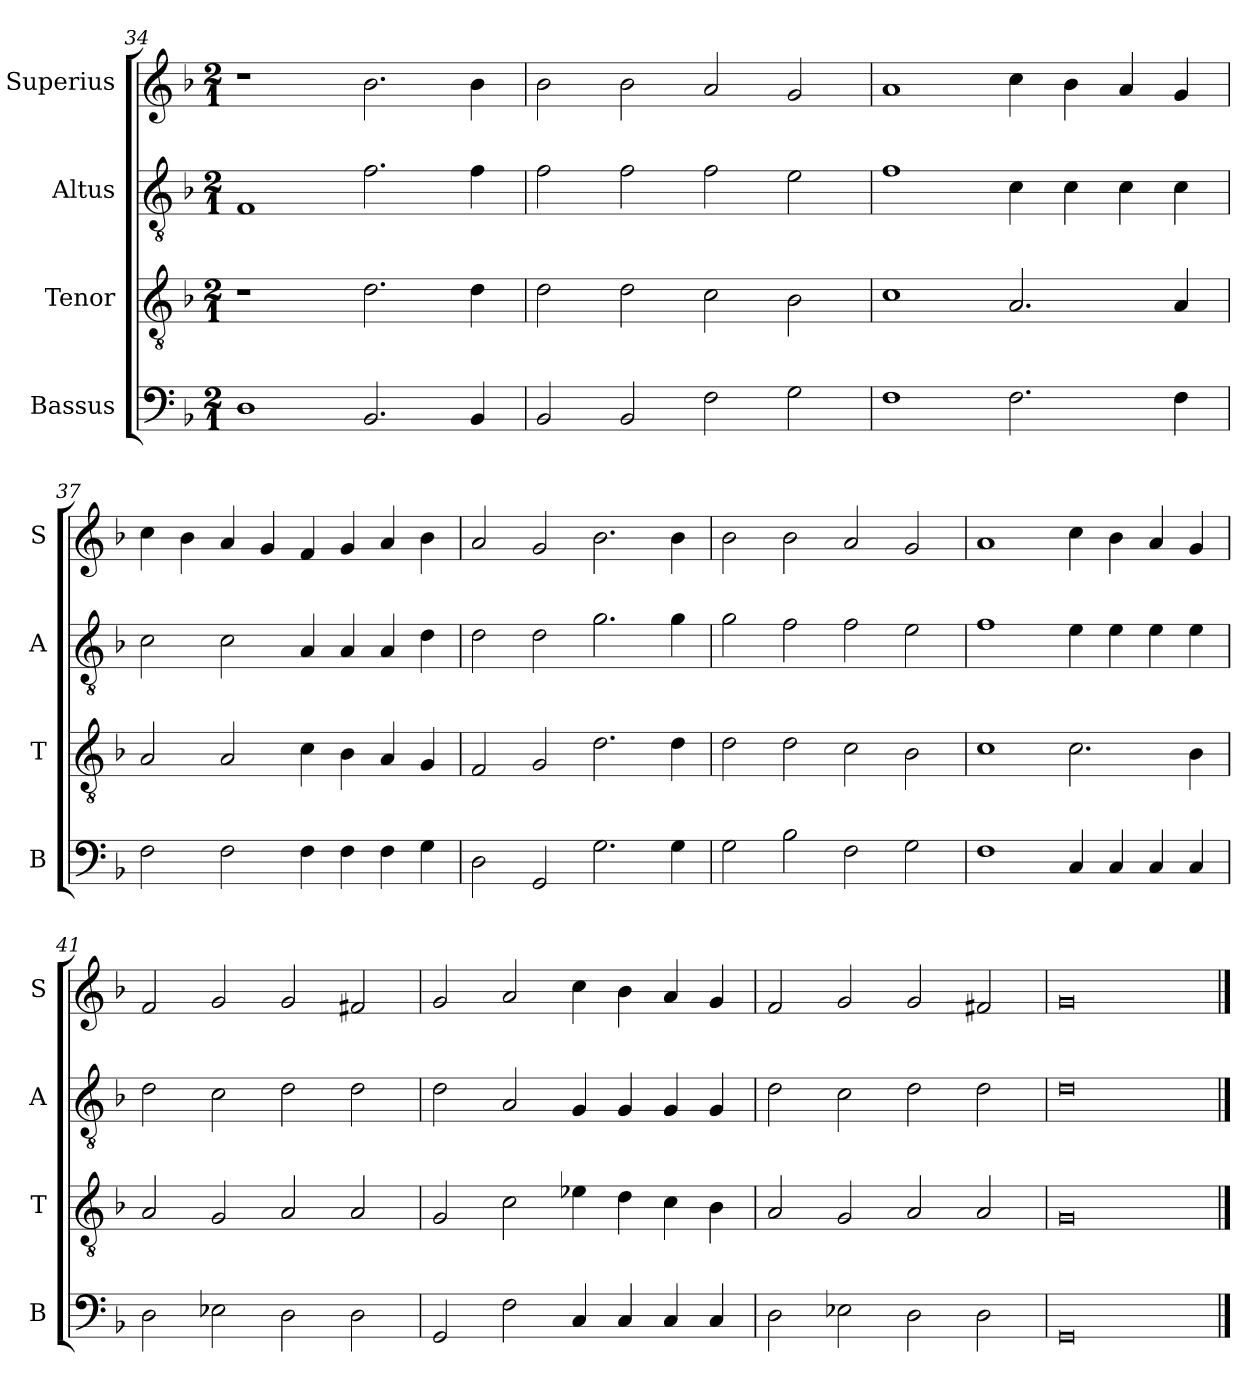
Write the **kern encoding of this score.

**kern	**kern	**kern	**kern
*part4	*part3	*part2	*part1
*staff4	*staff3	*staff2	*staff1
*I"Bassus	*I"Tenor	*I"Altus	*I"Superius
*I'B	*I'T	*I'A	*I'S
*clefF4	*clefGv2	*clefGv2	*clefG2
*k[b-]	*k[b-]	*k[b-]	*k[b-]
*M2/1	*M2/1	*M2/1	*M2/1
=34	=34	=34	=34
1D	1r	1F	1r
2.BB-/	2.d\	2.f\	2.b-\
4BB-/	4d\	4f\	4b-\
=35	=35	=35	=35
2BB-/	2d\	2f\	2b-\
2BB-/	2d\	2f\	2b-\
2F\	2c\	2f\	2a/
2G\	2B-\	2e\	2g/
=36	=36	=36	=36
1F	1c	1f	1a
2.F\	2.A/	4c\	4cc\
.	.	4c\	4b-\
.	.	4c\	4a/
4F\	4A/	4c\	4g/
=37	=37	=37	=37
2F\	2A/	2c\	4cc\
.	.	.	4b-\
2F\	2A/	2c\	4a/
.	.	.	4g/
4F\	4c\	4A/	4f/
4F\	4B-\	4A/	4g/
4F\	4A/	4A/	4a/
4G\	4G/	4d\	4b-\
=38	=38	=38	=38
2D\	2F/	2d\	2a/
2GG/	2G/	2d\	2g/
2.G\	2.d\	2.g\	2.b-\
4G\	4d\	4g\	4b-\
=39	=39	=39	=39
2G\	2d\	2g\	2b-\
2B-\	2d\	2f\	2b-\
2F\	2c\	2f\	2a/
2G\	2B-\	2e\	2g/
=40	=40	=40	=40
1F	1c	1f	1a
4C/	2.c\	4e\	4cc\
4C/	.	4e\	4b-\
4C/	.	4e\	4a/
4C/	4B-\	4e\	4g/
=41	=41	=41	=41
2D\	2A/	2d\	2f/
2E-X\	2G/	2c\	2g/
2D\	2A/	2d\	2g/
2D\	2A/	2d\	2f#X/
=42	=42	=42	=42
2GG/	2G/	2d\	2g/
2F\	2c\	2A/	2a/
4C/	4e-X\	4G/	4cc\
4C/	4d\	4G/	4b-\
4C/	4c\	4G/	4a/
4C/	4B-\	4G/	4g/
=43	=43	=43	=43
2D\	2A/	2d\	2f/
2E-X\	2G/	2c\	2g/
2D\	2A/	2d\	2g/
2D\	2A/	2d\	2f#X/
=44	=44	=44	=44
0GG	0G	0d	0g
==	==	==	==
*-	*-	*-	*-
